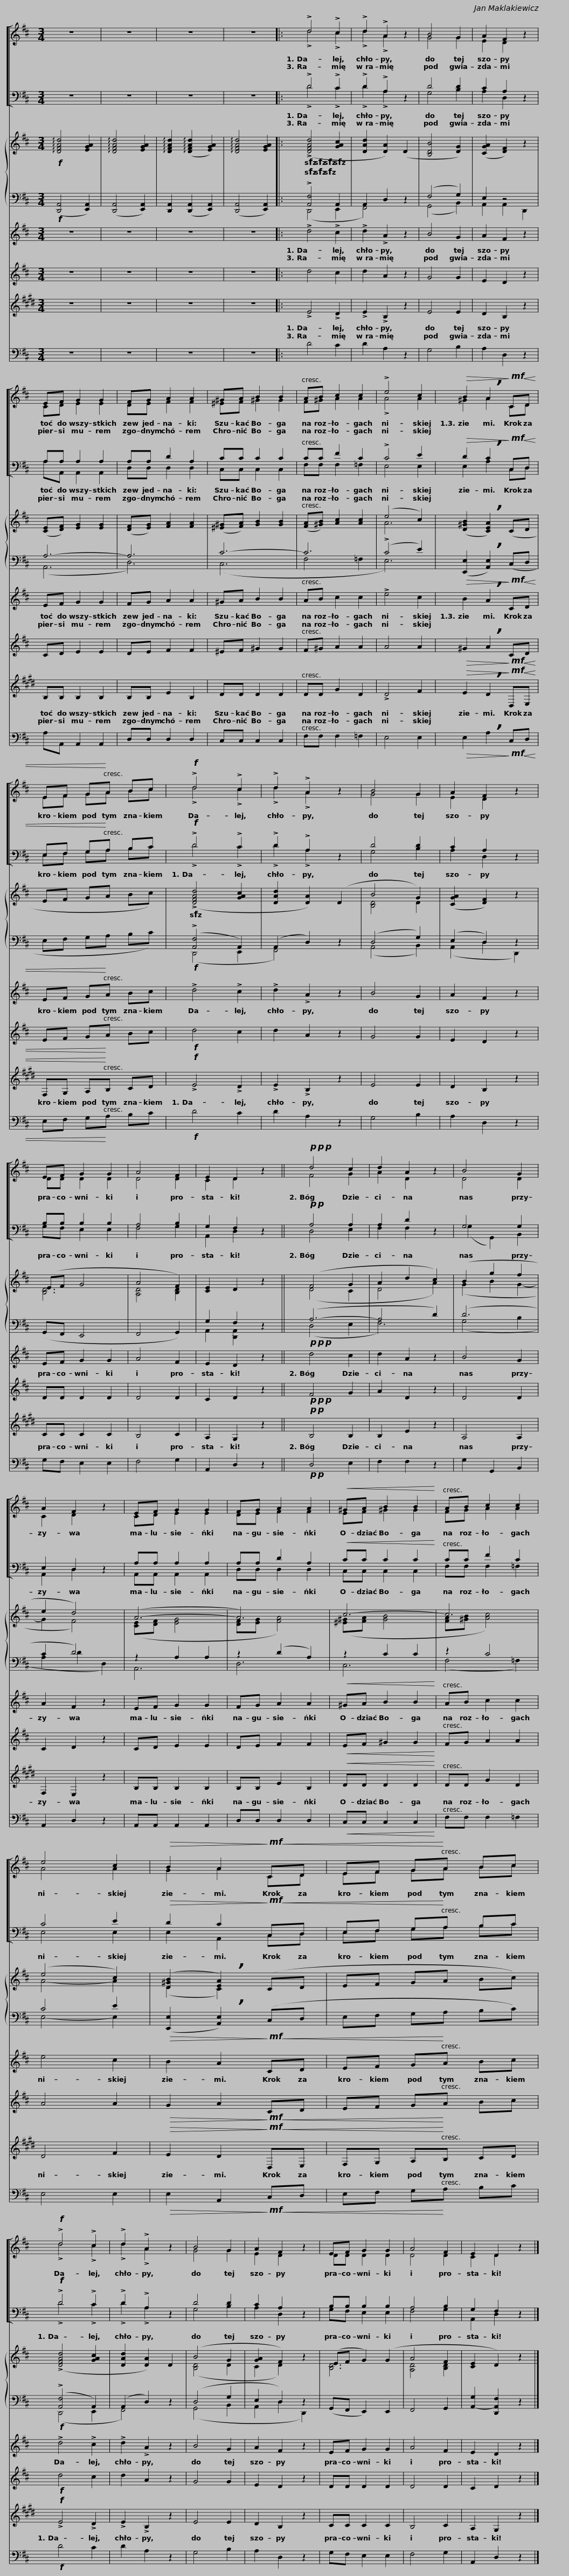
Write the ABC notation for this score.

X:1
%%score [ ( 1 2 ) ( 3 4 ) ] { ( 5 8 ) | ( 6 7 ) } 9 10 11 12
L:1/8
M:3/4
I:linebreak $
K:D
V:1 treble
V:2 treble
V:3 bass
V:4 bass
V:5 treble
V:8 treble
V:6 bass
V:7 bass
V:9 treble
V:10 treble
V:11 treble transpose=-2
V:12 bass
V:1
 z6 | z6 | z6 | z6 |: !>!d4 !>!c2 | %5
 !>!d2 !>!A2 z2 | B4 G2 |$ A2 F2 z2 | EF G2 G2 | FG A2 A2 | %10
 ^GA B2 B2 | AB c2 c2 |$ !>!e4 c2 |!>(! B2 !breath!A2!>)!!mf!!<(! CD | EF G!<)!A Bc | %15
!f! !>!d4 !>!c2 | !>!d2 !>!A2 z2 |$ B4 G2 | A2 F2 z2 | EF G2 G2 | %20
 A4 F2 | E2 D2 z2 ||!p!!p!!p! d4 c2 | d2 A2 z2 |$ B4 G2 | %25
 A2 F2 z2 | EF G2 G2 | FG A2 A2 |!<(! ^GA B2 B2!<)! |$ AB c2 c2 | %30
 e4 c2 |!>(! B2 A2!>)!!mf!!<(! CD | EF G!<)!A Bc |!f! !>!d4 !>!c2 |$ !>!d2 !>!A2 z2 | %35
 B4 G2 | A2 F2 z2 | EF G2 G2 | A4 F2 | E2 D2 z2 |] %40
V:2
 x6 | x6 | x6 | x6 |: !>!d4 !>!c2 | %5
 !>!d2 !>!A2 z2 | G4 G2 |$ E2 D2 z2 | CD E2 E2 | DE F2 F2 | %10
 ^EF ^G2 G2 | F^G A2 A2 |$ !>!A4 A2 | ^G2 A2 CD | EF GA Bc | %15
 !>!d4 !>!c2 | !>!d2 !>!A2 z2 |$ G4 G2 | E2 D2 z2 | DD D2 D2 | %20
 D4 D2 | C2 D2 z2 || F4 G2 | A2 D2 z2 |$ D4 D2 | %25
 C2 D2 z2 | CD E2 E2 | DE F2 F2 | EF ^G2 G2 |$ FG A2 A2 | %30
 A4 A2 | G2 A2 CD | EF GA Bc | !>!d4 !>!c2 |$ !>!d2 !>!A2 z2 | %35
 G4 G2 | E2 D2 z2 | DD D2 D2 | D4 D2 | C2 D2 z2 |] %40
V:3
 z6 | z6 | z6 | z6 |: !>!D4 !>!C2 | %5
 !>!D2 !>!A,2 z2 | D4 D2 |$ C2 A,2 z2 | A,A, A,2 A,2 | A,A, D2 A,2 | %10
 CC C2 C2 | CC F2 C2 |$ !>!C4 E2 |!>(! D2 !breath!C2!>)!!mf!!<(! C,D, | E,F, G,!<)!A, B,C | %15
!f! !>!D4 !>!C2 | !>!D2 !>!A,2 z2 |$ D4 D2 | C2 A,2 z2 | B,B, B,2 B,2 | %20
 A,4 B,2 | G,2 F,2 z2 ||!p!!p! A,4 A,2 | A,2 D2 z2 |$ G,4 G,2 | %25
 E,2 D,2 z2 | A,A, A,2 A,2 | A,A, D2 A,2 |!<(! CC C2 C2!<)! |$ CC F2 C2 | %30
 C4 E2 |!>(! D2 C2!>)!!mf!!<(! C,D, | E,F, G,!<)!A, B,C |!f! !>!D4 !>!C2 |$ !>!D2 !>!A,2 z2 | %35
 D4 D2 | C2 A,2 z2 | B,B, B,2 B,2 | A,4 B,2 | G,2 F,2 z2 |] %40
V:4
 x6 | x6 | x6 | x6 |: !>!D4 !>!C2 | %5
 !>!D2 !>!A,2 z2 | G,4 B,2 |$ A,2 D,2 z2 | A,A,, A,,2 A,,2 | D,D, D,2 D,2 | %10
 C,C, C,2 C,2 | F,F, F,2 =F,2 |$ E,4 E,2 | E,2 A,2 C,D, | E,F, G,A, B,C | %15
 !>!D4 !>!C2 | !>!D2 !>!A,2 z2 |$ G,4 B,2 | A,2 D,2 z2 | G,F, E,2 E,2 | %20
 F,4 G,2 | A,,2 D,2 z2 || D,4 E,2 | F,2 F,2 z2 |$ (G,2 G,,2) B,,2 | %25
 A,,2 D,2 z2 | A,,A,, A,,2 A,,2 | D,D, D,2 D,2 | C,C, C,2 C,2 |$ F,F, F,2 =F,2 | %30
 E,4 E,2 | E,2 A,,2 C,D, | E,F, G,A, B,C | !>!D4 !>!C2 |$ !>!D2 !>!A,2 z2 | %35
 G,4 B,2 | A,2 D,2 z2 | G,F, E,2 E,2 | F,4 G,2 | A,,2 D,2 z2 |] %40
V:5
!f! !arpeggio![DFAd]4 [EGA]2 | !arpeggio![DFAd]4 [EGA]2 | !arpeggio![DFAd]2 (!arpeggio![DFAd]2 [EGA]2) | !arpeggio![DFAd]4 [EGA]2 |:!sfz!!sfz!!sfz!!sfz! (!>![DFAd]4 [GAc]2 | %5
 [DAd]2 [DA]2) (D2 | [B,DB]4 [DG]2) |$ ([CGA]2 [DF]2) z2 | ([CE][DF]) [EG]2 [EG]2 | ([DF][EG]) [FA]2 [FA]2 | %10
 ([^E^G][FA]) [GB]2 [GB]2 | ([FA][^GB]) [Ac]2 [Ac]2 |$ (e4 c2) | ([D^GB]2 !breath![CEA]2) (CD | EF GA Bc) | %15
!sfz! (!>![DFAd]4 [GAc]2 | [DAd]2 [DA]2) (D2 |$ B4 G2) | ([CGA]2 [DF]2) z2 | (EF G4 | %20
 A4 F2) | [CE]2 D2 z2 || (F4 G2 | A2 d2 c2) |$ (B2 g2 f2 | %25
 e2 d4) | (A6- | A6) | c6- |$ c6 | %30
 (e4 c2) | ([D^GB]2 !breath![CEA]2) (CD | EF GA Bc) | (!>![DFAd]4 [GAc]2 |$ [DAd]2 [DA]2) D2 | %35
 (B4 G2 | [GA]2 F2) z2 | (EF G2) (G2 | A4 F2 | [CE]2 D2) z2 |] %40
V:6
!f! ([D,,A,,]4 [E,,A,,]2) | ([D,,A,,]4 [E,,A,,]2) | [D,,A,,]2 ([D,,A,,]2 [E,,A,,]2) | ([D,,A,,]4 [E,,A,,]2) |:!sfz!!sfz!!sfz! !>![A,,F,]4 A,,2 | %5
 A,,2 D,2 z2 | (F,4 G,2) |$ E,2 z4 | A,6- | A,6 | %10
 C6- | C6 |$ (!>!C4 E2) | ([E,,E,]2 !breath![A,,E,]2) (C,D, | E,F, G,A, B,C) | %15
 (!>![A,,F,]4 A,,2) | (A,,2 D,2) z2 |$ (D,4 G,2) | (E,2 D,2) z2 | (G,,F,, E,,4 | %20
 F,,4 G,,2) | G,2 F,2 z2 || (A,6- | A,4 D2) |$ (D6 | %25
 C2 D4) | z2 A,2 A,2 | z2 (D2 A,2) | z2 C2 C2 |$ z2 C4 | %30
 C4 E2 | ([E,,E,]2 !breath![A,,E,]2) (C,D, | E,F, G,A, B,C) | (!>![A,,F,]4 A,,2) |$ (A,,2 D,2) z2 | %35
 (D,4 G,2 | E,2 D,2) z2 | (G,,F,, E,,2) E,,2 | F,,4 G,,2 | [A,,-G,]2 [D,,A,,F,]2 z2 |] %40
V:7
 x6 | x6 | x6 | x6 |: (D,,4 E,,2 | %5
 F,,4) z2 | (G,,4 B,,2) |$ A,,2 A,,2 D,,2 | (A,,6 | D,6) | %10
 (C,6 | F,4 =F,2 |$ E,6) | x6 | x6 | %15
 (D,,4 E,,2 | F,,4) z2 |$ (A,,4 B,,2) | (A,,2 D,2 D,,2) | x6 | %20
 x6 | A,,2 [D,,A,,]2 z2 || (D,4 E,2 | F,6) |$ (G,4 B,2 | %25
 A,2 D2 D,2) | A,,6 | D,6 | C,6 |$ (F,4 =F,2) | %30
 E,4- E,2 | x6 | x6 | (D,,4 E,,2 |$ F,,4) z2 | %35
 (G,,4 B,,2 | A,,2 D,2 D,,2) | x6 | x6 | x6 |] %40
V:8
 x6 | x6 | x6 | x6 |: x6 | %5
 x6 | x6 |$ x6 | x6 | x6 | %10
 x6 | x6 |$ A6 | x6 | x6 | %15
 x6 | x6 |$ [B,D]4 D2 | x6 | [B,D]6 | %20
 [A,D]4 [B,D]2 | x6 || (D4 C2 | D4 A2) |$ (G2 B2 G2- | %25
 G2 F4) | ([CE][DF] [EG]4 | [DF][EG] [FA]4) | ([^E^G][FA] [GB]4 |$ [FA][^GB] [Ac]4) | %30
 A4- A2 | (D2 C2) x2 | x6 | x6 |$ x6 | %35
 ([B,D]4 D2 | C2 D2) z2 | [B,D]6 | [A,D]4 [B,D]2 | x6 |] %40
V:9
 z6 | z6 | z6 | z6 |: !>!d4 !>!c2 | %5
 !>!d2 !>!A2 z2 | B4 G2 |$ A2 F2 z2 | EF G2 G2 | FG A2 A2 | %10
 ^GA B2 B2 | AB c2 c2 |$ !>!e4 c2 |!>(! B2 !breath!A2!>)!!mf!!<(! CD | EF G!<)!A Bc | %15
!f! !>!d4 !>!c2 | !>!d2 !>!A2 z2 |$ B4 G2 | A2 F2 z2 | EF G2 G2 | %20
 A4 F2 | E2 D2 z2 ||!p!!p!!p! d4 c2 | d2 A2 z2 |$ B4 G2 | %25
 A2 F2 z2 | EF G2 G2 | FG A2 A2 |!<(! ^GA B2 B2!<)! |$ AB c2 c2 | %30
 e4 c2 |!>(! B2 A2!>)!!mf!!<(! CD | EF G!<)!A Bc |!f! !>!d4 !>!c2 |$ !>!d2 !>!A2 z2 | %35
 B4 G2 | A2 F2 z2 | EF G2 G2 | A4 F2 | E2 D2 z2 |] %40
V:10
 z6 | z6 | z6 | z6 |: d4 c2 | %5
 d2 A2 z2 | G4 G2 |$ E2 D2 z2 | CD E2 E2 | DE F2 F2 | %10
 ^EF ^G2 G2 | F^G A2 A2 |$ A4 A2 |!>(! ^G2 !breath!A2!>)!!mf!!<(! CD | EF G!<)!A Bc | %15
!f! d4 c2 | d2 A2 z2 |$ G4 G2 | E2 D2 z2 | DD D2 D2 | %20
 D4 D2 | C2 D2 z2 ||!p!!p!!p! F4 G2 | A2 D2 z2 |$ D4 D2 | %25
 C2 D2 z2 | CD E2 E2 | DE F2 F2 |!<(! EF ^G2 G2!<)! |$ FG A2 A2 | %30
 A4 A2 |!>(! G2 A2!>)!!mf!!<(! CD | EF G!<)!A Bc |!f! d4 c2 |$ d2 A2 z2 | %35
 G4 G2 | E2 D2 z2 | DD D2 D2 | D4 D2 | C2 D2 z2 |] %40
V:11
[K:E] z6 | z6 | z6 | z6 |: !>!E4 !>!D2 | %5
 !>!E2 !>!B,2 z2 | E4 E2 |$ D2 B,2 z2 | B,B, B,2 B,2 | B,B, E2 B,2 | %10
 DD D2 D2 | DD G2 D2 |$ !>!D4 F2 |!>(! E2 !breath!D2!>)!!mf!!<(! D,E, | F,G, A,!<)!B, CD | %15
!f! !>!E4 !>!D2 | !>!E2 !>!B,2 z2 |$ E4 E2 | D2 B,2 z2 | CC C2 C2 | %20
 B,4 C2 | A,2 G,2 z2 ||!p!!p! B,4 B,2 | B,2 E2 z2 |$ A,4 A,2 | %25
 F,2 E,2 z2 | B,B, B,2 B,2 | B,B, E2 B,2 |!<(! DD D2 D2!<)! |$ DD G2 D2 | %30
 D4 F2 |!>(! E2 D2!>)!!mf!!<(! D,E, | F,G, A,!<)!B, CD |!f! !>!E4 !>!D2 |$ !>!E2 !>!B,2 z2 | %35
 E4 E2 | D2 B,2 z2 | CC C2 C2 | B,4 C2 | A,2 G,2 z2 |] %40
V:12
 z6 | z6 | z6 | z6 |: D4 C2 | %5
 D2 A,2 z2 | G,4 B,2 |$ A,2 D,2 z2 | A,A,, A,,2 A,,2 | D,D, D,2 D,2 | %10
 C,C, C,2 C,2 | F,F, F,2 =F,2 |$ E,4 E,2 |!>(! E,2 !breath!A,2!>)!!mf!!<(! C,D, | E,F, G,!<)!A, B,C | %15
!f! D4 C2 | D2 A,2 z2 |$ G,4 B,2 | A,2 D,2 z2 | G,F, E,2 E,2 | %20
 F,4 G,2 | A,,2 D,2 z2 ||!p!!p! D,4 E,2 | F,2 F,2 z2 |$ G,2 G,,2 B,,2 | %25
 A,,2 D,2 z2 | A,,A,, A,,2 A,,2 | D,D, D,2 D,2 |!<(! C,C, C,2 C,2!<)! |$ F,F, F,2 =F,2 | %30
 E,4 E,2 |!>(! E,2 A,,2!>)!!mf!!<(! C,D, | E,F, G,!<)!A, B,C |!f! D4 C2 |$ D2 A,2 z2 | %35
 G,4 B,2 | A,2 D,2 z2 | G,F, E,2 E,2 | F,4 G,2 | A,,2 D,2 z2 |] %40
